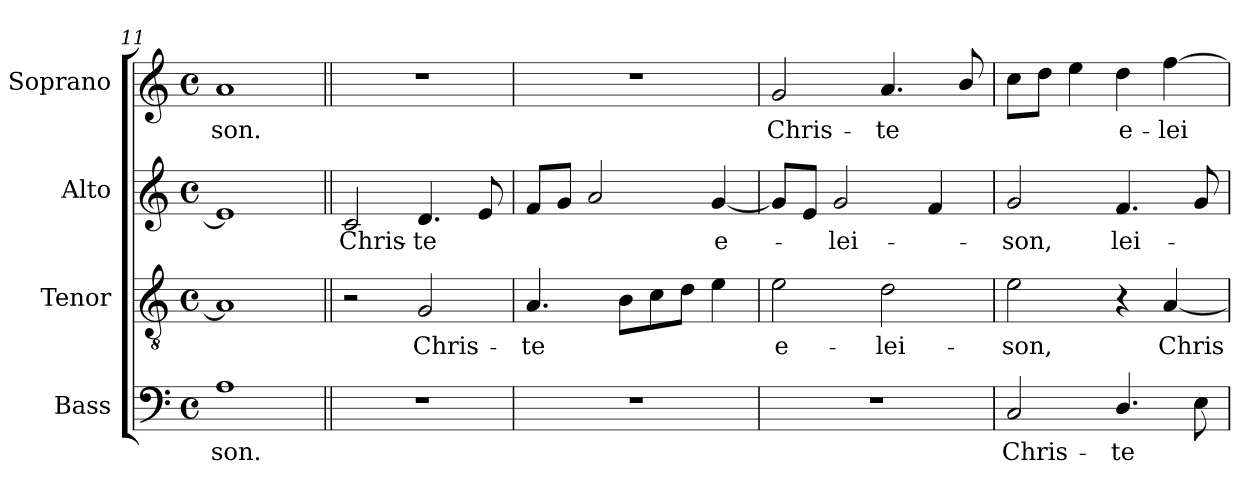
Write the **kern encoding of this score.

**kern	**text	**kern	**text	**kern	**text	**kern	**text
*part4	*part4	*part3	*part3	*part2	*part2	*part1	*part1
*staff4	*staff4	*staff3	*staff3	*staff2	*staff2	*staff1	*staff1
*I"Bass	*	*I"Tenor	*	*I"Alto	*	*I"Soprano	*
*I'B.	*	*I'T.	*	*I'A.	*	*I'S.	*
*clefF4	*	*clefGv2	*	*clefG2	*	*clefG2	*
*	*	*ITrd7c12	*	*	*	*	*
*k[]	*	*k[]	*	*k[]	*	*k[]	*
*C:	*	*C:	*	*C:	*	*C:	*
*M4/4	*	*M4/4	*	*M4/4	*	*M4/4	*
*met(c)	*	*met(c)	*	*met(c)	*	*met(c)	*
=11	=11	=11	=11	=11	=11	=11	=11
!	!LO:LY:b:color=#000000	!	!	!	!	!	!
!	!	!	!	!	!	!	!LO:LY:b:color=#000000
1Ai	-son.	1AAi]	.	1ei]	.	1ai	-son.
!!LO:PB:g=z
=12||	=12||	=12||	=12||	=12||	=12||	=12||	=12||
!	!	!	!	!	!LO:LY:b:color=#000000	!	!
1r	.	2r	.	2ci/	Chris-	1r	.
!	!	!	!LO:LY:b:color=#000000	!	!	!	!
!	!	!	!	!	!LO:LY:b:color=#000000	!	!
.	.	2GGi/	Chris-	4.di/	-te	.	.
.	.	.	.	8ei/	.	.	.
=13	=13	=13	=13	=13	=13	=13	=13
!	!	!	!LO:LY:b:color=#000000	!	!	!	!
1r	.	4.AAi/	-te	8fi/L	.	1r	.
.	.	.	.	8gi/J	.	.	.
.	.	.	.	2ai/	.	.	.
.	.	8BBi\L	.	.	.	.	.
.	.	8Ci\	.	.	.	.	.
.	.	8Di\J	.	.	.	.	.
!	!	!	!	!	!LO:LY:b:color=#000000	!	!
.	.	4Ei\	.	[4gi/	e-	.	.
=14	=14	=14	=14	=14	=14	=14	=14
!	!	!	!LO:LY:b:color=#000000	!	!	!	!
!	!	!	!	!	!	!	!LO:LY:b:color=#000000
1r	.	2Ei\	e-	8gi/L]	.	2gi/	Chris-
.	.	.	.	8ei/J	.	.	.
!	!	!	!	!	!LO:LY:b:color=#000000	!	!
.	.	.	.	2gi/	-lei-	.	.
!	!	!	!LO:LY:b:color=#000000	!	!	!	!
!	!	!	!	!	!	!	!LO:LY:b:color=#000000
.	.	2Di\	-lei-	.	.	4.ai/	-te
.	.	.	.	4fi/	.	.	.
.	.	.	.	.	.	8bi/	.
=15	=15	=15	=15	=15	=15	=15	=15
!	!LO:LY:b:color=#000000	!	!	!	!	!	!
!	!	!	!LO:LY:b:color=#000000	!	!	!	!
!	!	!	!	!	!LO:LY:b:color=#000000	!	!
2Ci/	Chris-	2Ei\	-son,	2gi/	-son,	8cci\L	.
.	.	.	.	.	.	8ddi\J	.
.	.	.	.	.	.	4eei\	.
!	!LO:LY:b:color=#000000	!	!	!	!	!	!
!	!	!	!	!	!LO:LY:b:color=#000000	!	!
!	!	!	!	!	!	!	!LO:LY:b:color=#000000
4.Di/	-te	4r	.	4.fi/	lei-	4ddi\	e-
!	!	!	!LO:LY:b:color=#000000	!	!	!	!
!	!	!	!	!	!	!	!LO:LY:b:color=#000000
.	.	[4AAi/	Chris-	.	.	[4ffi\	-lei-
8Ei\	.	.	.	8gi/	.	.	.
=	=	=	=	=	=	=	=
*-	*-	*-	*-	*-	*-	*-	*-
